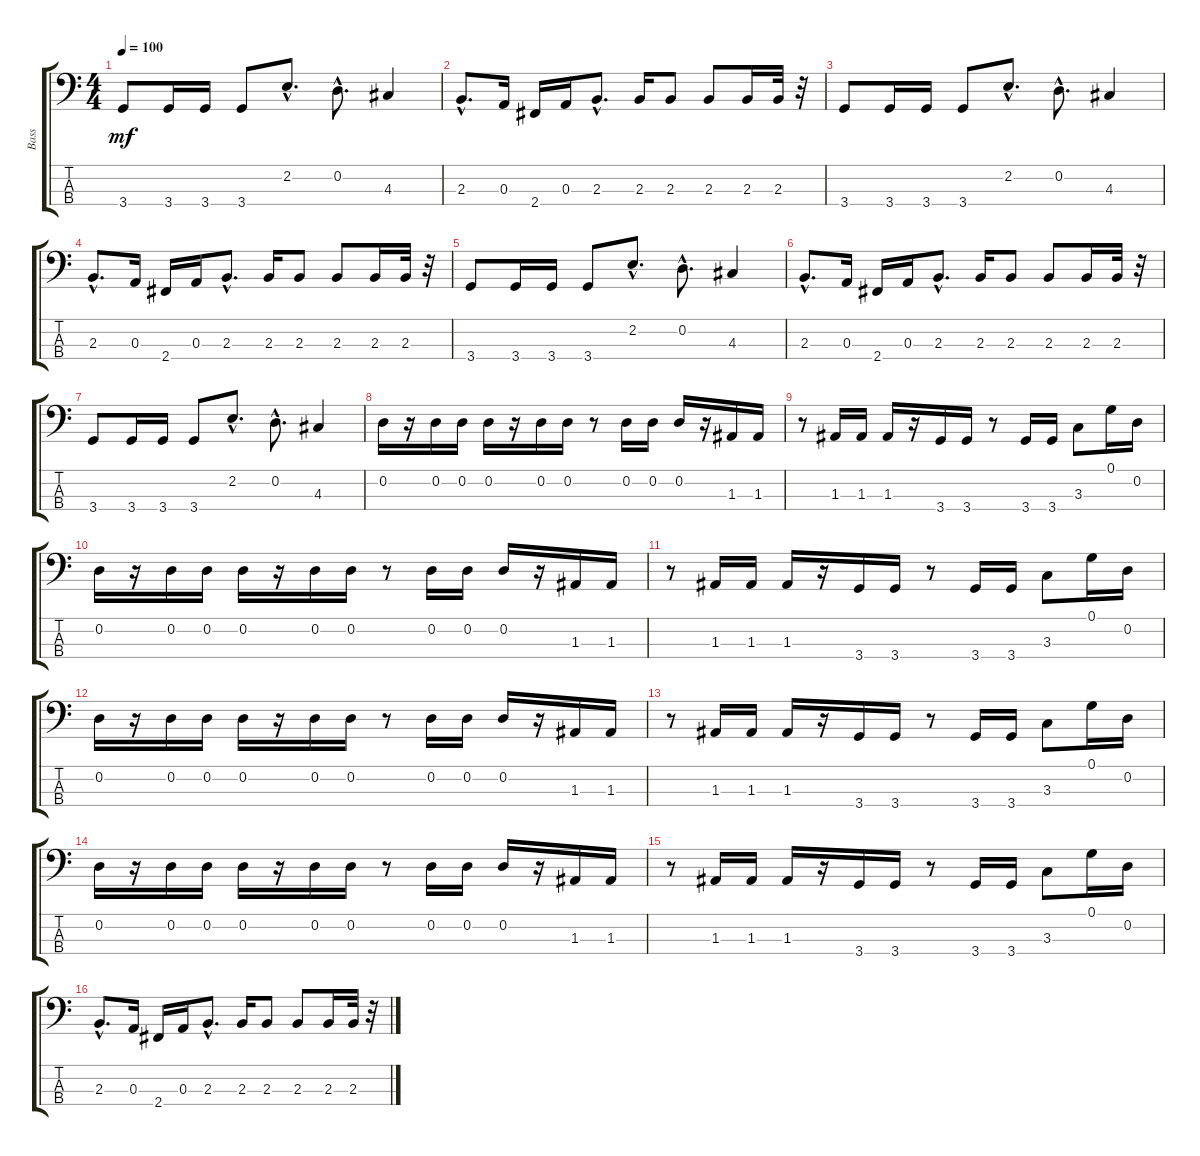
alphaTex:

\track ("Bass" "Bass") {instrument electricbassfinger}
\staff {score tabs}
\tuning (G2 D2 A1 E1) {hide}
\ts (4 4)
\tempo 100
\clef f4
\ks c
3.4.8{dy mf} 3.4.16 3.4.16 3.4.8 2.2{hac}.8{d} 0.2{hac}.8{d} 4.3.4 |
2.3{hac}.8{d} 0.3.16 2.4.16 0.3.16 2.3{hac}.8{d} 2.3.16 2.3.8 2.3.8 2.3.16 2.3.32 r.32 |
3.4.8 3.4.16 3.4.16 3.4.8 2.2{hac}.8{d} 0.2{hac}.8{d} 4.3.4 |
2.3{hac}.8{d} 0.3.16 2.4.16 0.3.16 2.3{hac}.8{d} 2.3.16 2.3.8 2.3.8 2.3.16 2.3.32 r.32 |
3.4.8 3.4.16 3.4.16 3.4.8 2.2{hac}.8{d} 0.2{hac}.8{d} 4.3.4 |
2.3{hac}.8{d} 0.3.16 2.4.16 0.3.16 2.3{hac}.8{d} 2.3.16 2.3.8 2.3.8 2.3.16 2.3.32 r.32 |
3.4.8 3.4.16 3.4.16 3.4.8 2.2{hac}.8{d} 0.2{hac}.8{d} 4.3.4 |
0.2.16 r.16 0.2.16 0.2.16 0.2.16 r.16 0.2.16 0.2.16 r.8 0.2.16 0.2.16 0.2.16 r.16 1.3.16 1.3.16 |
r.8 1.3.16 1.3.16 1.3.16 r.16 3.4.16 3.4.16 r.8 3.4.16 3.4.16 3.3.8 0.1.16 0.2.16 |
0.2.16 r.16 0.2.16 0.2.16 0.2.16 r.16 0.2.16 0.2.16 r.8 0.2.16 0.2.16 0.2.16 r.16 1.3.16 1.3.16 |
r.8 1.3.16 1.3.16 1.3.16 r.16 3.4.16 3.4.16 r.8 3.4.16 3.4.16 3.3.8 0.1.16 0.2.16 |
0.2.16 r.16 0.2.16 0.2.16 0.2.16 r.16 0.2.16 0.2.16 r.8 0.2.16 0.2.16 0.2.16 r.16 1.3.16 1.3.16 |
r.8 1.3.16 1.3.16 1.3.16 r.16 3.4.16 3.4.16 r.8 3.4.16 3.4.16 3.3.8 0.1.16 0.2.16 |
0.2.16 r.16 0.2.16 0.2.16 0.2.16 r.16 0.2.16 0.2.16 r.8 0.2.16 0.2.16 0.2.16 r.16 1.3.16 1.3.16 |
r.8 1.3.16 1.3.16 1.3.16 r.16 3.4.16 3.4.16 r.8 3.4.16 3.4.16 3.3.8 0.1.16 0.2.16 |
2.3{hac}.8{d} 0.3.16 2.4.16 0.3.16 2.3{hac}.8{d} 2.3.16 2.3.8 2.3.8 2.3.16 2.3.32 r.32
